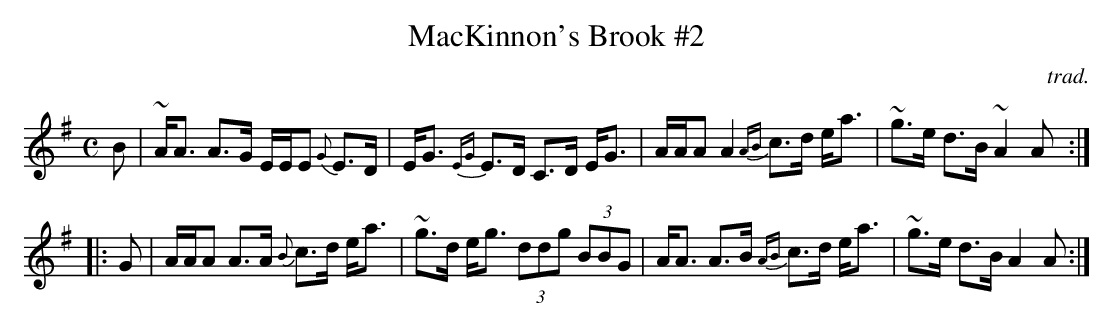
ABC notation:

X:1
T: MacKinnon's Brook #2
C: trad.
M: C
L: 1/8
K: Ador
B |\
~A<A A>G E/E/E {G}E>D | E<G {EG}E>D C>D E<G |\
A/A/A A2 {AB}c>d e<a | ~g>e d>B ~A2 A :|
|: G |\
A/A/A A>A {B}c>d e<a | ~g>d e<g (3ddg (3BBG |\
A<A A>B {AB}c>d e<a | ~g>e d>B A2 A :|
